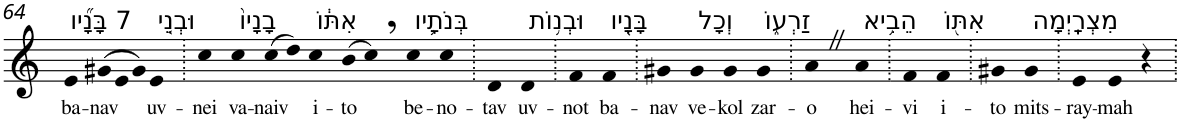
**kern	**text
*part1	*part1
*staff1	*staff1
*I"Piano	*
*I'Pno	*
!!LO:PB:g=z
*clefG2	*
*k[]	*
=64	=64
!LO:TX:a:t=7 בָּנָ֞יו	!
!	!LO:LY:b
4e	ba-
*Xtuplet	*
!	!LO:LY:b
(>12g#X	-nav
12e	.
12g#)	.
!LO:TX:a:t=וּבְנֵ֤י	!
!	!LO:LY:b
4e	uv-
=65.	=65.
!	!LO:LY:b
4cc	-nei
!LO:TX:a:t=בָנָיו֙	!
!	!LO:LY:b
4cc	va-
!	!LO:LY:b
(>8cc	-naiv
8dd)	.
!LO:TX:a:t=אִתּ֔וֹ	!
!	!LO:LY:b
4cc	i-
!	!LO:LY:b
(>8b	-to
8cc,)	.
!LO:TX:a:t=בְּנֹתָ֛יו	!
!	!LO:LY:b
4cc	be-
!	!LO:LY:b
4cc	-no-
=66.	=66.
!	!LO:LY:b
4d	-tav
!LO:TX:a:t=וּבְנ֥וֹת	!
!	!LO:LY:b
4d	uv-
=67.	=67.
!	!LO:LY:b
4f	-not
!LO:TX:a:t=בָּנָ֖יו	!
!	!LO:LY:b
4f	ba-
=68.	=68.
!	!LO:LY:b
4g#X	-nav
!LO:TX:a:t=וְכָל	!
!	!LO:LY:b
4g#	ve-
!	!LO:LY:b
4g#	-kol
!LO:TX:a:t=זַרְע֑וֹ	!
!	!LO:LY:b
4g#	zar-
=69.	=69.
!	!LO:LY:b
4aZ	-o
!LO:TX:a:t=הֵבִ֥יא	!
!	!LO:LY:b
4a	hei-
=70.	=70.
!	!LO:LY:b
4f	-vi
!LO:TX:a:t=אִתּ֖וֹ	!
!	!LO:LY:b
4f	i-
=71.	=71.
!	!LO:LY:b
4g#X	-to
!LO:TX:a:t=מִצְרָֽיְמָה	!
!	!LO:LY:b
4g#	mits-
=72.	=72.
!	!LO:LY:b
4e	-ray-
!	!LO:LY:b
4e	-mah
4r	.
=.	=.
*-	*-
